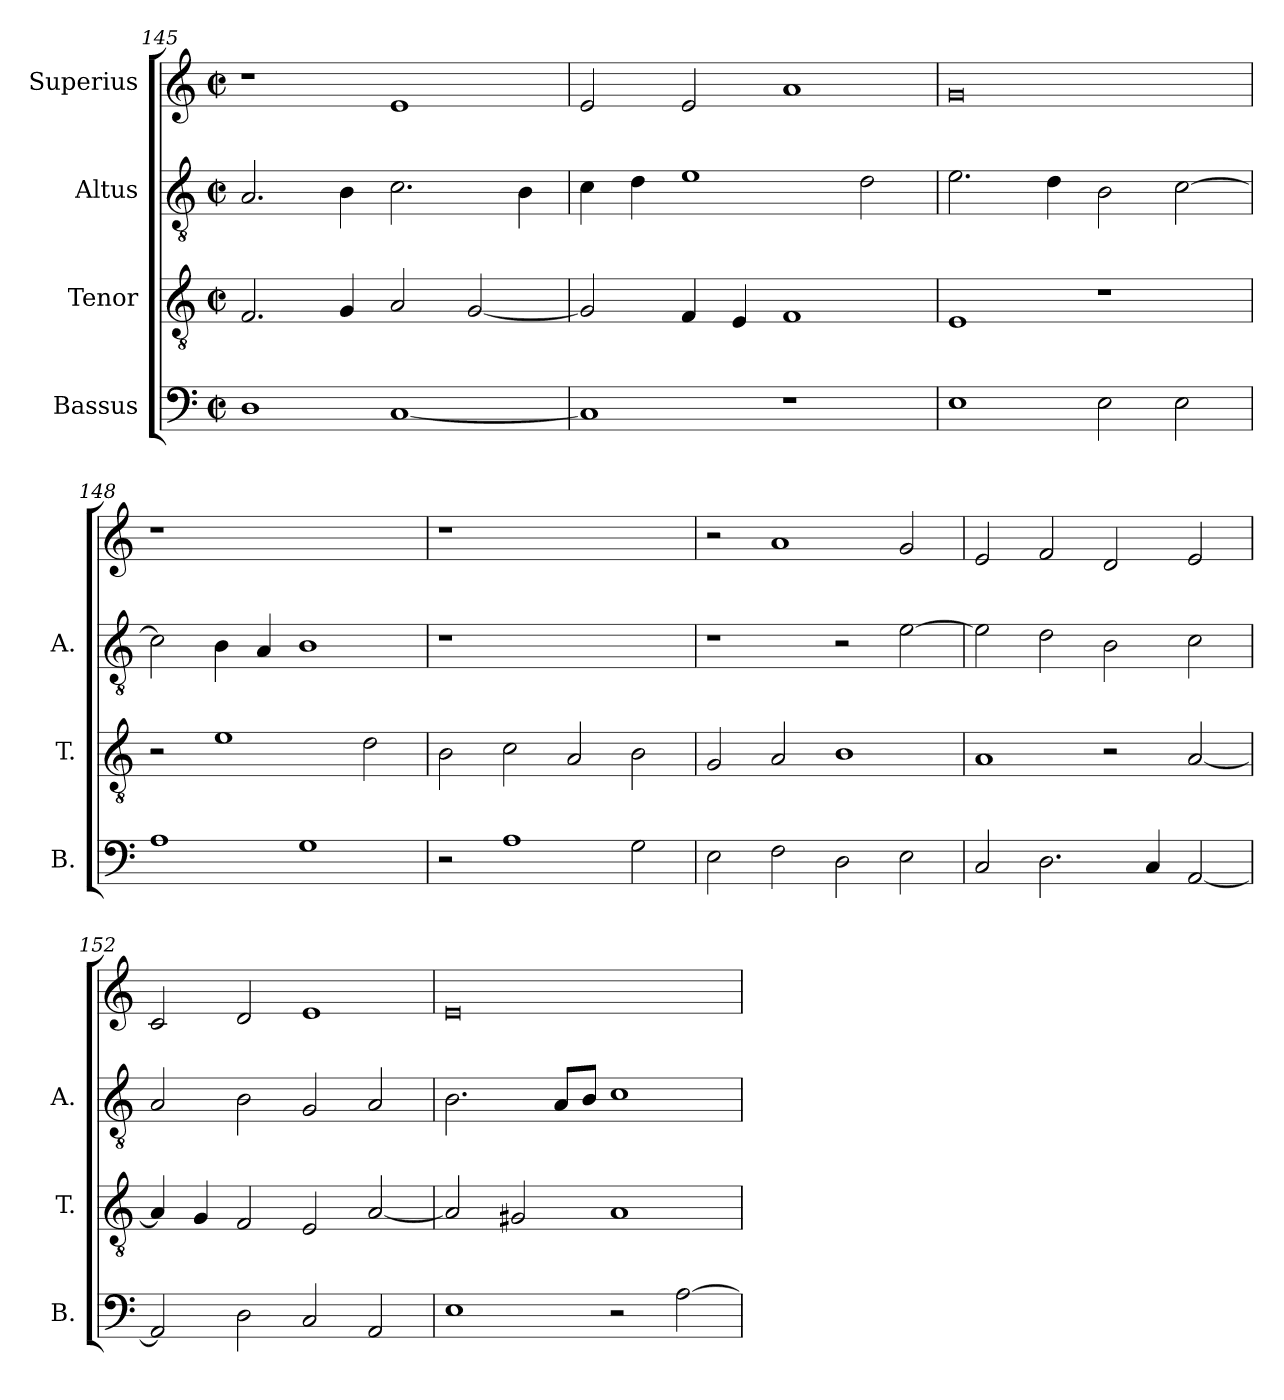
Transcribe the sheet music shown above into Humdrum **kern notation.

**kern	**kern	**kern	**kern
*part4	*part3	*part2	*part1
*staff4	*staff3	*staff2	*staff1
*I"Bassus	*I"Tenor	*I"Altus	*I"Superius
*I'B.	*I'T.	*I'A.	*
*clefF4	*clefGv2	*clefGv2	*clefG2
*	*ITrd7c12	*ITrd7c12	*
*k[]	*k[]	*k[]	*k[]
*C:	*C:	*C:	*C:
*M2/2	*M2/2	*M2/2	*M2/2
*met(c|)	*met(c|)	*met(c|)	*met(c|)
=145	=145	=145	=145
1Di	2.FFi/	2.AAi/	1r
.	4GGi/	4BBi\	.
[<1Ci	2AAi/	2.Ci\	1ei
.	[<2GGi/	.	.
.	.	4BBi\	.
!!LO:PB:g=z
=146	=146	=146	=146
1Ci]	2GGi/]	4Ci\	2ei/
.	.	4Di\	.
.	4FFi/	1Ei	2ei/
.	4EEi/	.	.
1r	1FFi	.	1ai
.	.	2Di\	.
=147	=147	=147	=147
1Ei	1EEi	2.Ei\	0gi
.	.	4Di\	.
2Ei\	1r	2BBi\	.
2Ei\	.	[>2Ci\	.
=148	=148	=148	=148
!	!	!	!LO:N:vis=1
1Ai	2r	2Ci\]	1r
.	1Ei	4BBi\	.
.	.	4AAi/	.
1Gi	.	1BBi	1ryy
.	2Di\	.	.
=149	=149	=149	=149
!	!	!LO:N:vis=1	!LO:N:vis=1
2r	2BBi\	1r	1r
1Ai	2Ci\	.	.
.	2AAi/	1ryy	1ryy
2Gi\	2BBi\	.	.
=150	=150	=150	=150
2Ei\	2GGi/	1r	2r
2Fi\	2AAi/	.	1ai
2Di\	1BBi	2r	.
2Ei\	.	[>2Ei\	2gi/
!!LO:LB:g=z
=151	=151	=151	=151
2Ci/	1AAi	2Ei\]	2ei/
2.Di\	.	2Di\	2fi/
.	2r	2BBi\	2di/
4Ci/	.	.	.
[<2AAi/	[<2AAi/	2Ci\	2ei/
=152	=152	=152	=152
2AAi/]	4AAi/]	2AAi/	2ci/
.	4GGi/	.	.
2Di\	2FFi/	2BBi\	2di/
2Ci/	2EEi/	2GGi/	1ei
2AAi/	[<2AAi/	2AAi/	.
=153	=153	=153	=153
1Ei	2AAi/]	2.BBi\	0ei
.	2GG#Xi/	.	.
.	.	8AAi/L	.
.	.	8BBi/J	.
2r	1AAi	1Ci	.
[>2Ai\	.	.	.
=	=	=	=
*-	*-	*-	*-
